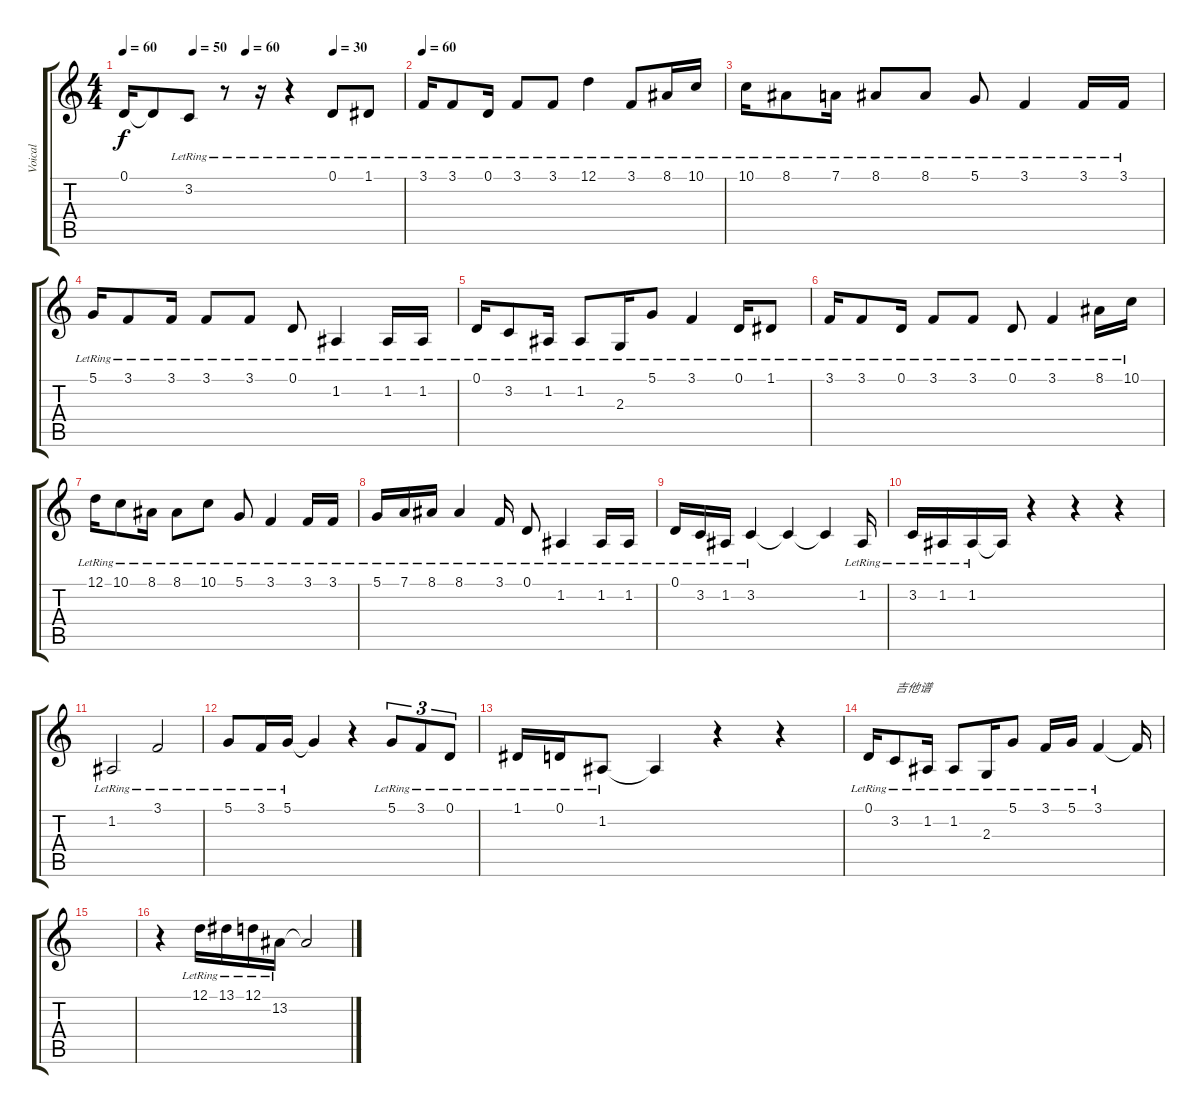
\track ("Voical" "Voical") {instrument orchestralharp}
\staff {score tabs}
\tuning (D4 A3 F3 C3 G2 D2) {hide}
\ts (4 4)
\tempo 60
\tempo (50 0.25)
\tempo (60 0.4375)
\tempo (30 0.75)
\clef g2
\ks c
0.1{t}.16{dy f} 0.1{t}.8 3.2{lr}.8 r.8 r.16 r.4 0.1{lr}.8 1.1{lr}.8 |
\tempo 60
3.1{lr}.16 3.1{lr}.8 0.1{lr}.16 3.1{lr}.8 3.1{lr}.8 12.1{lr}.4 3.1{lr}.8 8.1{lr}.16 10.1{lr}.16 |
10.1{lr}.16 8.1{lr}.8 7.1{lr}.16 8.1{lr}.8 8.1{lr}.8 5.1{lr}.8 3.1{lr}.4 3.1{lr}.16 3.1{lr}.16 |
5.1{lr}.16 3.1{lr}.8 3.1{lr}.16 3.1{lr}.8 3.1{lr}.8 0.1{lr}.8 1.2{lr}.4 1.2{lr}.16 1.2{lr}.16 |
0.1{lr}.16 3.2{lr}.8 1.2{lr}.16 1.2{lr}.8 2.3{lr}.16 5.1{lr}.8 3.1{lr}.4 0.1{lr}.16 1.1{lr}.8 |
3.1{lr}.16 3.1{lr}.8 0.1{lr}.16 3.1{lr}.8 3.1{lr}.8 0.1{lr}.8 3.1{lr}.4 8.1{lr}.16 10.1{lr}.16 |
12.1{lr}.16 10.1{lr}.8 8.1{lr}.16 8.1{lr}.8 10.1{lr}.8 5.1{lr}.8 3.1{lr}.4 3.1{lr}.16 3.1{lr}.16 |
5.1{lr}.16 7.1{lr}.16 8.1{lr}.16 8.1{lr}.4 3.1{lr}.16 0.1{lr}.8 1.2{lr}.4 1.2{lr}.16 1.2{lr}.16 |
0.1{lr}.16 3.2{lr}.16 1.2{lr}.16 3.2{lr}.4 3.2{t}.4 3.2{t}.4 1.2{lr}.16 |
3.2{lr}.16 1.2{lr}.16 1.2{lr}.16 1.2{t}.16 r.4 r.4 r.4 |
1.2{lr}.2 3.1{lr}.2 |
5.1{lr}.8 3.1{lr}.16 5.1{lr}.16 5.1{t}.4 r.4 5.1{lr}.8{tu (3 2)} 3.1{lr}.8{tu (3 2)} 0.1{lr}.8{tu (3 2)} |
1.1{lr}.16 0.1{lr}.16 1.2{lr}.8 1.2{t}.4 r.4 r.4 |
0.1{lr}.16 3.2{lr}.8{txt "吉他谱"} 1.2{lr}.16 1.2{lr}.8 2.3{lr}.16 5.1{lr}.8 3.1{lr}.16 5.1{lr}.16 3.1{lr}.4 3.1{t}.16 |
|
r.4 12.1{lr}.16 13.1{lr}.16 12.1{lr}.16 13.2{lr}.16 13.2{t}.2
